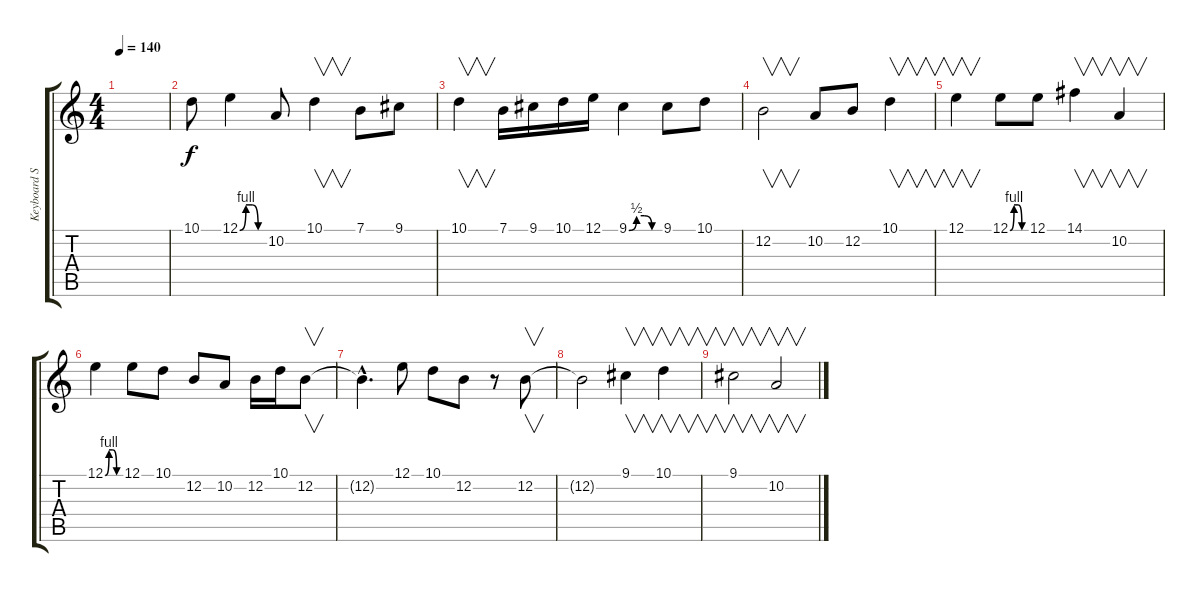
\track ("Keyboard Solo" "Keyboard S") {instrument synthbrass2}
\staff {score tabs}
\tuning (E4 B3 G3 D3 A2 E2) {hide}
\ts (4 4)
\tempo 140
\clef g2
\ks c
|
10.1.8 12.1{be (custom 0 0 15 4 30 4 45 0 60 0)}.4 10.2.8 10.1.4{v} 7.1.8 9.1.8 |
10.1.4{v} 7.1.16 9.1.16 10.1.16 12.1.16 9.1{be (custom 0 0 15 2 30 2 45 0 60 0)}.4 9.1.8 10.1.8 |
12.2.2{v} 10.2.8 12.2.8 10.1.4{v} |
12.1.4{v} 12.1{be (custom 0 0 15 4 30 4 45 0 60 0)}.8 12.1.8 14.1.4{v} 10.2.4{v} |
12.1{be (custom 0 0 15 4 30 4 45 0 60 0)}.4 12.1.8 10.1.8 12.2.8 10.2.8 12.2.16 10.1.16 12.2.8{v} |
12.2{hac t}.4{d} 12.1.8 10.1.8 12.2.8 r.8 12.2.8{v} |
12.2{t}.2 9.1.4{v} 10.1.4{v} |
9.1.2{v} 10.2.2{v}
